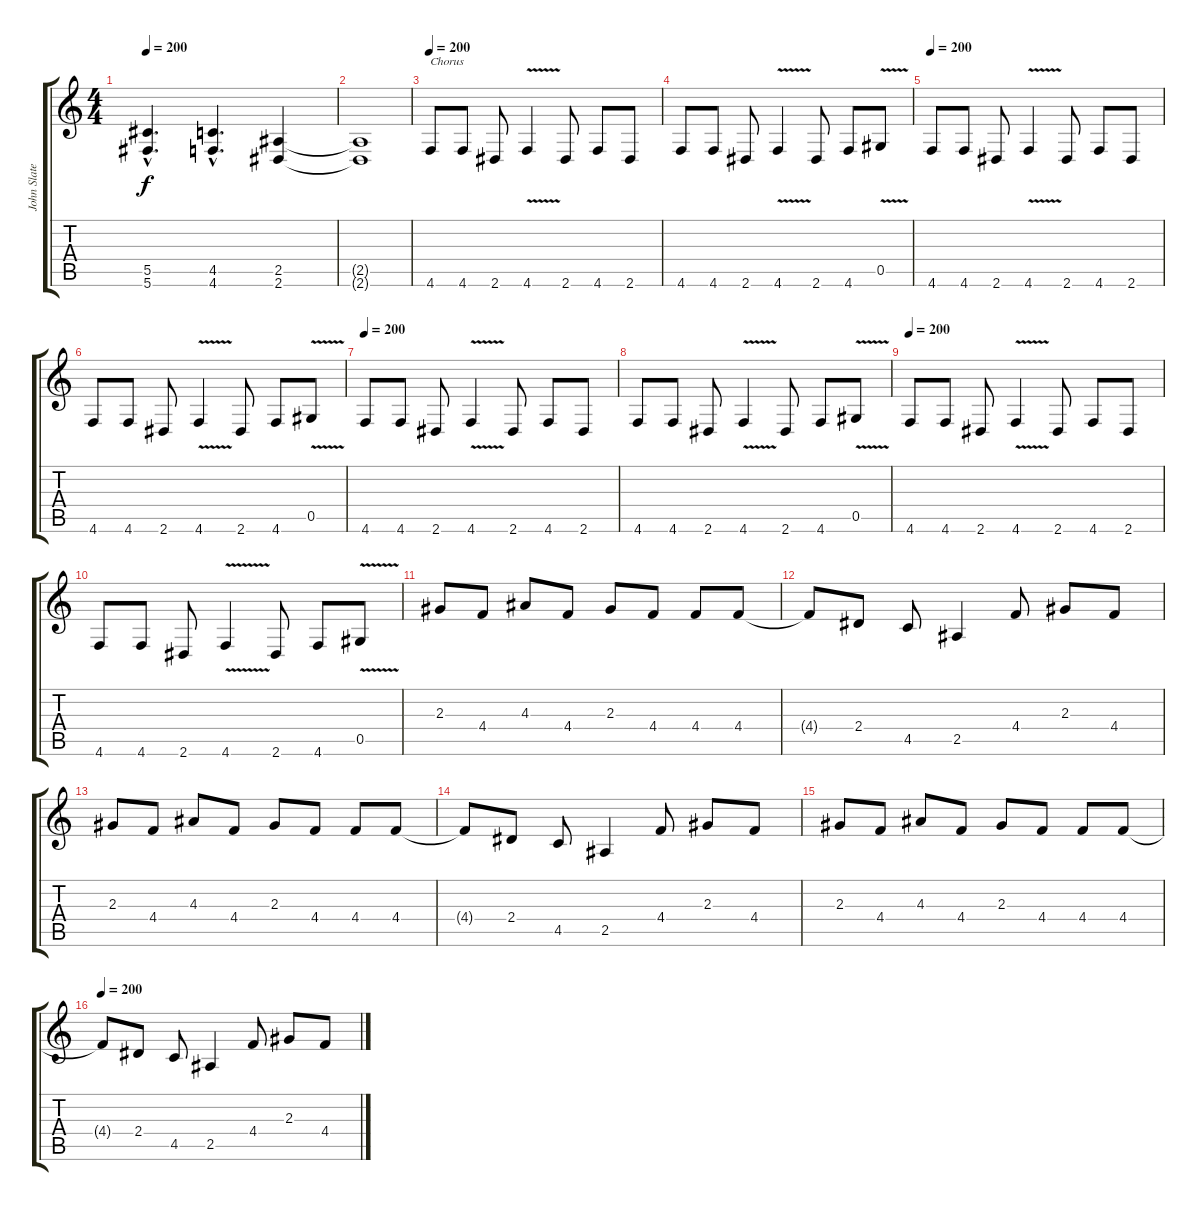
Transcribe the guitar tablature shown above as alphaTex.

\track ("John Slater" "John Slate") {instrument distortionguitar}
\staff {score tabs}
\tuning (Eb4 Bb3 Gb3 Db3 Ab2 Db2) {hide}
\ts (4 4)
\tempo 200
\clef g2
\ks c
(5.5{hac} 5.6{hac}).4{d dy f} (4.5{hac} 4.6{hac}).4{d} (2.5 2.6).4 |
(2.5{t} 2.6{t}).1 |
\tempo 200
4.6.8{txt "Chorus"} 4.6.8 2.6.8 4.6{v}.4 2.6.8 4.6.8 2.6.8 |
4.6.8 4.6.8 2.6.8 4.6{v}.4 2.6.8 4.6.8 0.5{v}.8 |
\tempo 200
4.6.8 4.6.8 2.6.8 4.6{v}.4 2.6.8 4.6.8 2.6.8 |
4.6.8 4.6.8 2.6.8 4.6{v}.4 2.6.8 4.6.8 0.5{v}.8 |
\tempo 200
4.6.8 4.6.8 2.6.8 4.6{v}.4 2.6.8 4.6.8 2.6.8 |
4.6.8 4.6.8 2.6.8 4.6{v}.4 2.6.8 4.6.8 0.5{v}.8 |
\tempo 200
4.6.8 4.6.8 2.6.8 4.6{v}.4 2.6.8 4.6.8 2.6.8 |
4.6.8 4.6.8 2.6.8 4.6{v}.4 2.6.8 4.6.8 0.5{v}.8 |
2.3.8 4.4.8 4.3.8 4.4.8 2.3.8 4.4.8 4.4.8 4.4.8 |
4.4{t}.8 2.4.8 4.5.8 2.5.4 4.4.8 2.3.8 4.4.8 |
2.3.8 4.4.8 4.3.8 4.4.8 2.3.8 4.4.8 4.4.8 4.4.8 |
4.4{t}.8 2.4.8 4.5.8 2.5.4 4.4.8 2.3.8 4.4.8 |
2.3.8 4.4.8 4.3.8 4.4.8 2.3.8 4.4.8 4.4.8 4.4.8 |
\tempo 200
4.4{t}.8 2.4.8 4.5.8 2.5.4 4.4.8 2.3.8 4.4.8
